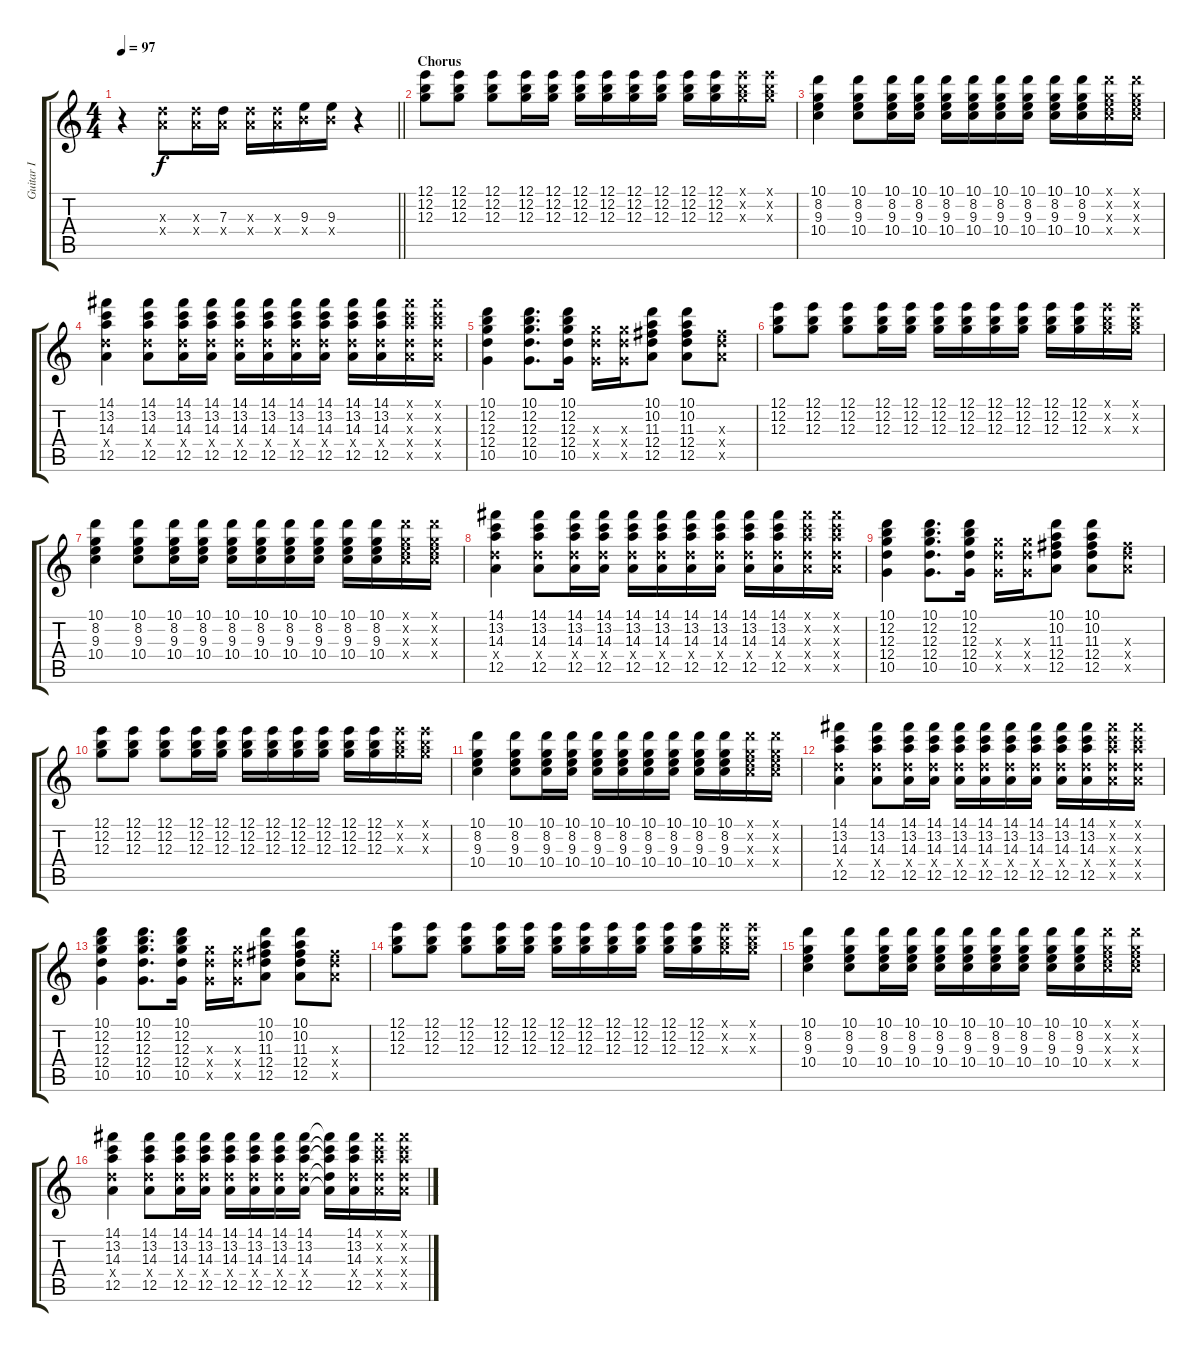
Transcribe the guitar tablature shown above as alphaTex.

\track ("Guitar I" "Guitar I") {instrument distortionguitar}
\staff {score tabs}
\tuning (E4 B3 G3 D3 A2 E2) {hide}
\ts (4 4)
\tempo 97
\clef g2
\barLineRight lightlight
\ks c
r.4{dy f} (7.3{x} 7.4{x}).8 (7.3{x} 7.4{x}).16 (7.3 7.4{x}).16 (7.3{x} 7.4{x}).16 (7.3{x} 7.4{x}).16 (9.3 9.4{x}).16 (9.3 9.4{x}).16 r.4 |
\section ("" "Chorus")
(12.1 12.2 12.3).8 (12.1 12.2 12.3).8 (12.1 12.2 12.3).8 (12.1 12.2 12.3).16 (12.1 12.2 12.3).16 (12.1 12.2 12.3).16 (12.1 12.2 12.3).16 (12.1 12.2 12.3).16 (12.1 12.2 12.3).16 (12.1 12.2 12.3).16 (12.1 12.2 12.3).16 (12.1{x} 12.2{x} 12.3{x}).16 (12.1{x} 12.2{x} 12.3{x}).16 |
(10.1 8.2 9.3 10.4).4 (10.1 8.2 9.3 10.4).8 (10.1 8.2 9.3 10.4).16 (10.1 8.2 9.3 10.4).16 (10.1 8.2 9.3 10.4).16 (10.1 8.2 9.3 10.4).16 (10.1 8.2 9.3 10.4).16 (10.1 8.2 9.3 10.4).16 (10.1 8.2 9.3 10.4).16 (10.1 8.2 9.3 10.4).16 (10.1{x} 8.2{x} 9.3{x} 10.4{x}).16 (10.1{x} 8.2{x} 9.3{x} 10.4{x}).16 |
(14.1 13.2 14.3 12.4{x} 12.5).4 (14.1 13.2 14.3 12.4{x} 12.5).8 (14.1 13.2 14.3 12.4{x} 12.5).16 (14.1 13.2 14.3 12.4{x} 12.5).16 (14.1 13.2 14.3 12.4{x} 12.5).16 (14.1 13.2 14.3 12.4{x} 12.5).16 (14.1 13.2 14.3 12.4{x} 12.5).16 (14.1 13.2 14.3 12.4{x} 12.5).16 (14.1 13.2 14.3 12.4{x} 12.5).16 (14.1 13.2 14.3 12.4{x} 12.5).16 (14.1{x} 13.2{x} 14.3{x} 12.4{x} 12.5{x}).16 (14.1{x} 13.2{x} 14.3{x} 12.4{x} 12.5{x}).16 |
(10.1 12.2 12.3 12.4 10.5).4 (10.1 12.2 12.3 12.4 10.5).8{d} (10.1 12.2 12.3 12.4 10.5).16 (12.3{x} 12.4{x} 10.5{x}).16 (12.3{x} 12.4{x} 10.5{x}).16 (10.1 10.2 11.3 12.4 12.5).8 (10.1 10.2 11.3 12.4 12.5).8 (11.3{x} 12.4{x} 12.5{x}).8 |
(12.1 12.2 12.3).8 (12.1 12.2 12.3).8 (12.1 12.2 12.3).8 (12.1 12.2 12.3).16 (12.1 12.2 12.3).16 (12.1 12.2 12.3).16 (12.1 12.2 12.3).16 (12.1 12.2 12.3).16 (12.1 12.2 12.3).16 (12.1 12.2 12.3).16 (12.1 12.2 12.3).16 (12.1{x} 12.2{x} 12.3{x}).16 (12.1{x} 12.2{x} 12.3{x}).16 |
(10.1 8.2 9.3 10.4).4 (10.1 8.2 9.3 10.4).8 (10.1 8.2 9.3 10.4).16 (10.1 8.2 9.3 10.4).16 (10.1 8.2 9.3 10.4).16 (10.1 8.2 9.3 10.4).16 (10.1 8.2 9.3 10.4).16 (10.1 8.2 9.3 10.4).16 (10.1 8.2 9.3 10.4).16 (10.1 8.2 9.3 10.4).16 (10.1{x} 8.2{x} 9.3{x} 10.4{x}).16 (10.1{x} 8.2{x} 9.3{x} 10.4{x}).16 |
(14.1 13.2 14.3 12.4{x} 12.5).4 (14.1 13.2 14.3 12.4{x} 12.5).8 (14.1 13.2 14.3 12.4{x} 12.5).16 (14.1 13.2 14.3 12.4{x} 12.5).16 (14.1 13.2 14.3 12.4{x} 12.5).16 (14.1 13.2 14.3 12.4{x} 12.5).16 (14.1 13.2 14.3 12.4{x} 12.5).16 (14.1 13.2 14.3 12.4{x} 12.5).16 (14.1 13.2 14.3 12.4{x} 12.5).16 (14.1 13.2 14.3 12.4{x} 12.5).16 (14.1{x} 13.2{x} 14.3{x} 12.4{x} 12.5{x}).16 (14.1{x} 13.2{x} 14.3{x} 12.4{x} 12.5{x}).16 |
(10.1 12.2 12.3 12.4 10.5).4 (10.1 12.2 12.3 12.4 10.5).8{d} (10.1 12.2 12.3 12.4 10.5).16 (12.3{x} 12.4{x} 10.5{x}).16 (12.3{x} 12.4{x} 10.5{x}).16 (10.1 10.2 11.3 12.4 12.5).8 (10.1 10.2 11.3 12.4 12.5).8 (11.3{x} 12.4{x} 12.5{x}).8 |
(12.1 12.2 12.3).8 (12.1 12.2 12.3).8 (12.1 12.2 12.3).8 (12.1 12.2 12.3).16 (12.1 12.2 12.3).16 (12.1 12.2 12.3).16 (12.1 12.2 12.3).16 (12.1 12.2 12.3).16 (12.1 12.2 12.3).16 (12.1 12.2 12.3).16 (12.1 12.2 12.3).16 (12.1{x} 12.2{x} 12.3{x}).16 (12.1{x} 12.2{x} 12.3{x}).16 |
(10.1 8.2 9.3 10.4).4 (10.1 8.2 9.3 10.4).8 (10.1 8.2 9.3 10.4).16 (10.1 8.2 9.3 10.4).16 (10.1 8.2 9.3 10.4).16 (10.1 8.2 9.3 10.4).16 (10.1 8.2 9.3 10.4).16 (10.1 8.2 9.3 10.4).16 (10.1 8.2 9.3 10.4).16 (10.1 8.2 9.3 10.4).16 (10.1{x} 8.2{x} 9.3{x} 10.4{x}).16 (10.1{x} 8.2{x} 9.3{x} 10.4{x}).16 |
(14.1 13.2 14.3 12.4{x} 12.5).4 (14.1 13.2 14.3 12.4{x} 12.5).8 (14.1 13.2 14.3 12.4{x} 12.5).16 (14.1 13.2 14.3 12.4{x} 12.5).16 (14.1 13.2 14.3 12.4{x} 12.5).16 (14.1 13.2 14.3 12.4{x} 12.5).16 (14.1 13.2 14.3 12.4{x} 12.5).16 (14.1 13.2 14.3 12.4{x} 12.5).16 (14.1 13.2 14.3 12.4{x} 12.5).16 (14.1 13.2 14.3 12.4{x} 12.5).16 (14.1{x} 13.2{x} 14.3{x} 12.4{x} 12.5{x}).16 (14.1{x} 13.2{x} 14.3{x} 12.4{x} 12.5{x}).16 |
(10.1 12.2 12.3 12.4 10.5).4 (10.1 12.2 12.3 12.4 10.5).8{d} (10.1 12.2 12.3 12.4 10.5).16 (12.3{x} 12.4{x} 10.5{x}).16 (12.3{x} 12.4{x} 10.5{x}).16 (10.1 10.2 11.3 12.4 12.5).8 (10.1 10.2 11.3 12.4 12.5).8 (11.3{x} 12.4{x} 12.5{x}).8 |
(12.1 12.2 12.3).8 (12.1 12.2 12.3).8 (12.1 12.2 12.3).8 (12.1 12.2 12.3).16 (12.1 12.2 12.3).16 (12.1 12.2 12.3).16 (12.1 12.2 12.3).16 (12.1 12.2 12.3).16 (12.1 12.2 12.3).16 (12.1 12.2 12.3).16 (12.1 12.2 12.3).16 (12.1{x} 12.2{x} 12.3{x}).16 (12.1{x} 12.2{x} 12.3{x}).16 |
(10.1 8.2 9.3 10.4).4 (10.1 8.2 9.3 10.4).8 (10.1 8.2 9.3 10.4).16 (10.1 8.2 9.3 10.4).16 (10.1 8.2 9.3 10.4).16 (10.1 8.2 9.3 10.4).16 (10.1 8.2 9.3 10.4).16 (10.1 8.2 9.3 10.4).16 (10.1 8.2 9.3 10.4).16 (10.1 8.2 9.3 10.4).16 (10.1{x} 8.2{x} 9.3{x} 10.4{x}).16 (10.1{x} 8.2{x} 9.3{x} 10.4{x}).16 |
(14.1 13.2 14.3 12.4{x} 12.5).4 (14.1 13.2 14.3 12.4{x} 12.5).8 (14.1 13.2 14.3 12.4{x} 12.5).16 (14.1 13.2 14.3 12.4{x} 12.5).16 (14.1 13.2 14.3 12.4{x} 12.5).16 (14.1 13.2 14.3 12.4{x} 12.5).16 (14.1 13.2 14.3 12.4{x} 12.5).16 (14.1 13.2 14.3 12.4{x} 12.5).16 (14.1{t} 13.2{t} 14.3{t} 12.4{t} 12.5{t}).16 (14.1 13.2 14.3 12.4{x} 12.5).16 (14.1{x} 13.2{x} 14.3{x} 12.4{x} 12.5{x}).16 (14.1{x} 13.2{x} 14.3{x} 12.4{x} 12.5{x}).16
